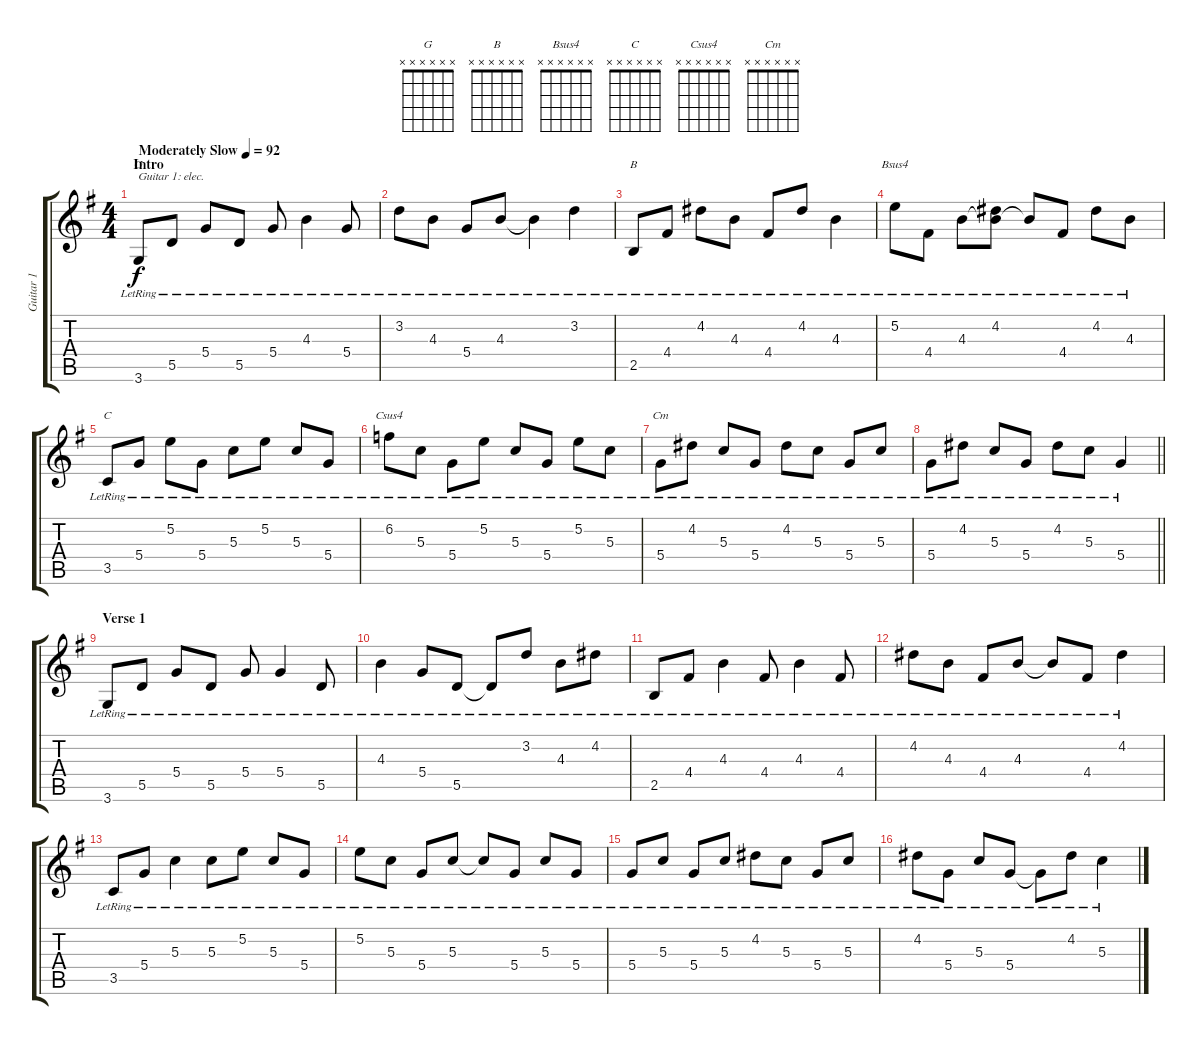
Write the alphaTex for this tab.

\track ("Guitar 1" "Guitar 1") {instrument electricguitarjazz}
\staff {score tabs}
\tuning (E4 B3 G3 D3 A2 E2) {hide}
\chord ("G" x x x x x x)
\chord ("B" x x x x x x)
\chord ("Bsus4" x x x x x x)
\chord ("C" x x x x x x)
\chord ("Csus4" x x x x x x)
\chord ("Cm" x x x x x x)
\ts (4 4)
\section ("" "Intro")
\tempo (92 "Moderately Slow")
\clef g2
\ks g
3.6{lr}.8{ch "G" txt "Guitar 1: elec." dy f instrument electricguitarjazz} 5.5{lr}.8 5.4{lr}.8 5.5{lr}.8 5.4{lr}.8 4.3{lr}.4 5.4{lr}.8 |
3.2{lr}.8 4.3{lr}.8 5.4{lr}.8 4.3{lr}.8 4.3{lr t}.4 3.2{lr}.4 |
2.5{lr}.8{ch "B"} 4.4{lr}.8 4.2{lr}.8 4.3{lr}.8 4.4{lr}.8 4.2{lr}.8 4.3{lr}.4 |
5.2{lr}.8{ch "Bsus4"} 4.4{lr}.8 4.3{lr}.8 (4.2{lr} 4.3{lr t}).8 4.3{lr t}.8 4.4{lr}.8 4.2{lr}.8 4.3{lr}.8 |
3.5{lr}.8{ch "C"} 5.4{lr}.8 5.2{lr}.8 5.4{lr}.8 5.3{lr}.8 5.2{lr}.8 5.3{lr}.8 5.4{lr}.8 |
6.2{lr}.8{ch "Csus4"} 5.3{lr}.8 5.4{lr}.8 5.2{lr}.8 5.3{lr}.8 5.4{lr}.8 5.2{lr}.8 5.3{lr}.8 |
5.4{lr}.8{ch "Cm"} 4.2{lr}.8 5.3{lr}.8 5.4{lr}.8 4.2{lr}.8 5.3{lr}.8 5.4{lr}.8 5.3{lr}.8 |
\barLineRight lightlight
5.4{lr}.8 4.2{lr}.8 5.3{lr}.8 5.4{lr}.8 4.2{lr}.8 5.3{lr}.8 5.4{lr}.4 |
\section ("" "Verse 1")
3.6{lr}.8 5.5{lr}.8 5.4{lr}.8 5.5{lr}.8 5.4{lr}.8 5.4{lr}.4 5.5{lr}.8 |
4.3{lr}.4 5.4{lr}.8 5.5{lr}.8 5.5{lr t}.8 3.2{lr}.8 4.3{lr}.8 4.2{lr}.8 |
2.5{lr}.8 4.4{lr}.8 4.3{lr}.4 4.4{lr}.8 4.3{lr}.4 4.4{lr}.8 |
4.2{lr}.8 4.3{lr}.8 4.4{lr}.8 4.3{lr}.8 4.3{lr t}.8 4.4{lr}.8 4.2{lr}.4 |
3.5{lr}.8 5.4{lr}.8 5.3{lr}.4 5.3{lr}.8 5.2{lr}.8 5.3{lr}.8 5.4{lr}.8 |
5.2{lr}.8 5.3{lr}.8 5.4{lr}.8 5.3{lr}.8 5.3{lr t}.8 5.4{lr}.8 5.3{lr}.8 5.4{lr}.8 |
5.4{lr}.8 5.3{lr}.8 5.4{lr}.8 5.3{lr}.8 4.2{lr}.8 5.3{lr}.8 5.4{lr}.8 5.3{lr}.8 |
4.2{lr}.8 5.4{lr}.8 5.3{lr}.8 5.4{lr}.8 5.4{lr t}.8 4.2{lr}.8 5.3{lr}.4
